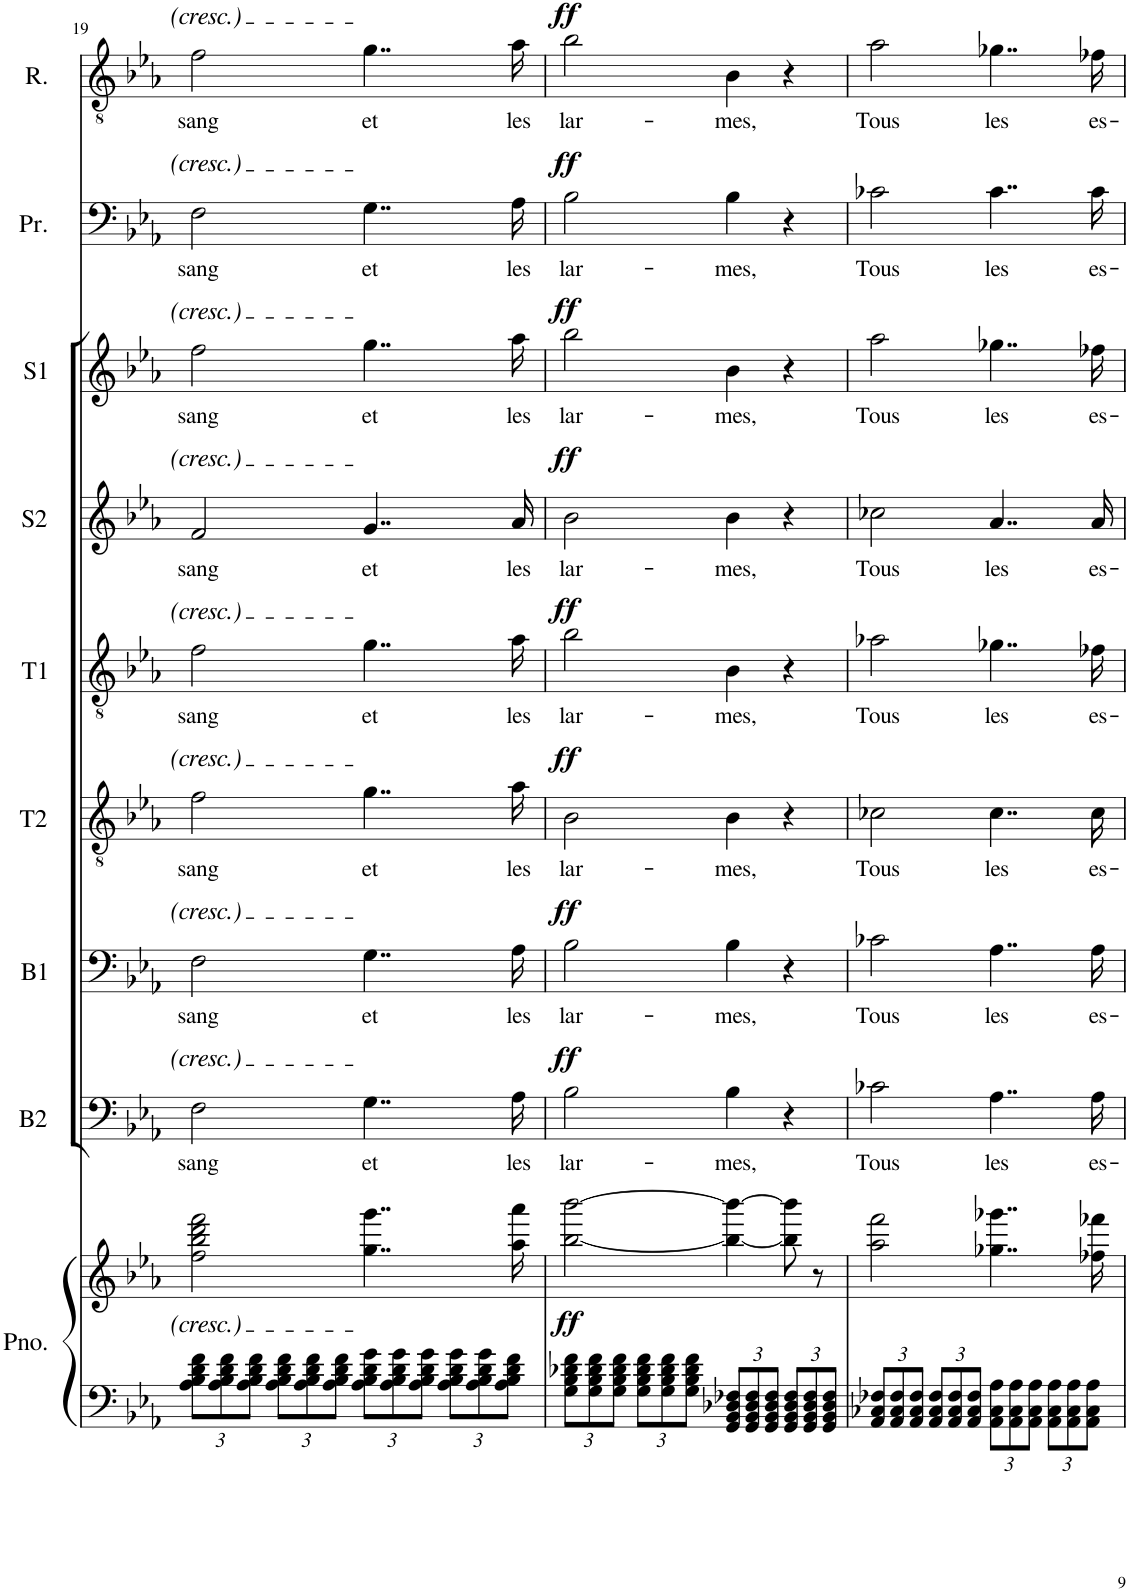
**kern	**kern	**dynam	**kern	**text	**dynam	**kern	**text	**dynam	**kern	**text	**dynam	**kern	**text	**dynam	**kern	**text	**dynam	**kern	**text	**dynam	**kern	**text	**dynam	**kern	**text	**dynam
*part9	*part9	*part9	*part8	*part8	*part8	*part7	*part7	*part7	*part6	*part6	*part6	*part5	*part5	*part5	*part4	*part4	*part4	*part3	*part3	*part3	*part2	*part2	*part2	*part1	*part1	*part1
*staff10	*staff9	*staff9/10	*staff8	*staff8	*staff8	*staff7	*staff7	*staff7	*staff6	*staff6	*staff6	*staff5	*staff5	*staff5	*staff4	*staff4	*staff4	*staff3	*staff3	*staff3	*staff2	*staff2	*staff2	*staff1	*staff1	*staff1
*I"Piano	*	*	*I"Basse 2	*	*	*I"Basse 1	*	*	*I"Tenor 2	*	*	*I"Tenor 1	*	*	*I"Soprano 2	*	*	*I"Soprano 1	*	*	*I"Prince	*	*	*I"Roméo	*	*
*I'Pno.	*	*	*I'B2	*	*	*I'B1	*	*	*I'T2	*	*	*I'T1	*	*	*I'S2	*	*	*I'S1	*	*	*I'Pr.	*	*	*I'R.	*	*
!!LO:PB:g=z
*clefF4	*clefG2	*	*clefF4	*	*	*clefF4	*	*	*clefGv2	*	*	*clefGv2	*	*	*clefG2	*	*	*clefG2	*	*	*clefF4	*	*	*clefGv2	*	*
*k[b-e-a-]	*k[b-e-a-]	*	*k[b-e-a-]	*	*	*k[b-e-a-]	*	*	*k[b-e-a-]	*	*	*k[b-e-a-]	*	*	*k[b-e-a-]	*	*	*k[b-e-a-]	*	*	*k[b-e-a-]	*	*	*k[b-e-a-]	*	*
*M4/4	*M4/4	*	*M4/4	*	*	*M4/4	*	*	*M4/4	*	*	*M4/4	*	*	*M4/4	*	*	*M4/4	*	*	*M4/4	*	*	*M4/4	*	*
*Xbrackettup	*	*	*	*	*	*	*	*	*	*	*	*	*	*	*	*	*	*	*	*	*	*	*	*	*	*
=19	=19	=19	=19	=19	=19	=19	=19	=19	=19	=19	=19	=19	=19	=19	=19	=19	=19	=19	=19	=19	=19	=19	=19	=19	=19	=19
!	!	!	!	!LO:LY:b	!	!	!LO:LY:b	!	!	!LO:LY:b	!	!	!LO:LY:b	!	!	!LO:LY:b	!	!	!LO:LY:b	!	!	!LO:LY:b	!	!	!LO:LY:b	!
12A-\ 12B-\ 12d\ 12f\L	2ff\ 2bb-\ 2ddd\ 2fff\	.	2F\	sang	.	2F\	sang	.	2f\	sang	.	2f\	sang	.	2f/	sang	.	2ff\	sang	.	2F\	sang	.	2f\	sang	.
12A-\ 12B-\ 12d\ 12f\	.	.	.	.	.	.	.	.	.	.	.	.	.	.	.	.	.	.	.	.	.	.	.	.	.	.
12A-\ 12B-\ 12d\ 12f\J	.	.	.	.	.	.	.	.	.	.	.	.	.	.	.	.	.	.	.	.	.	.	.	.	.	.
12A-\ 12B-\ 12d\ 12f\L	.	.	.	.	.	.	.	.	.	.	.	.	.	.	.	.	.	.	.	.	.	.	.	.	.	.
12A-\ 12B-\ 12d\ 12f\	.	.	.	.	.	.	.	.	.	.	.	.	.	.	.	.	.	.	.	.	.	.	.	.	.	.
12A-\ 12B-\ 12d\ 12f\J	.	.	.	.	.	.	.	.	.	.	.	.	.	.	.	.	.	.	.	.	.	.	.	.	.	.
!	!	!	!	!LO:LY:b	!	!	!LO:LY:b	!	!	!LO:LY:b	!	!	!LO:LY:b	!	!	!LO:LY:b	!	!	!LO:LY:b	!	!	!LO:LY:b	!	!	!LO:LY:b	!
12A-\ 12B-\ 12d\ 12g\L	4..gg\ 4..ggg\	.	4..G\	et	.	4..G\	et	.	4..g\	et	.	4..g\	et	.	4..g/	et	.	4..gg\	et	.	4..G\	et	.	4..g\	et	.
12A-\ 12B-\ 12d\ 12g\	.	.	.	.	.	.	.	.	.	.	.	.	.	.	.	.	.	.	.	.	.	.	.	.	.	.
12A-\ 12B-\ 12d\ 12g\J	.	.	.	.	.	.	.	.	.	.	.	.	.	.	.	.	.	.	.	.	.	.	.	.	.	.
12A-\ 12B-\ 12d\ 12g\L	.	.	.	.	.	.	.	.	.	.	.	.	.	.	.	.	.	.	.	.	.	.	.	.	.	.
12A-\ 12B-\ 12d\ 12g\	.	.	.	.	.	.	.	.	.	.	.	.	.	.	.	.	.	.	.	.	.	.	.	.	.	.
12A-\ 12B-\ 12d\ 12f\J	.	.	.	.	.	.	.	.	.	.	.	.	.	.	.	.	.	.	.	.	.	.	.	.	.	.
!	!	!	!	!LO:LY:b	!	!	!LO:LY:b	!	!	!LO:LY:b	!	!	!LO:LY:b	!	!	!LO:LY:b	!	!	!LO:LY:b	!	!	!LO:LY:b	!	!	!LO:LY:b	!
.	16aa-\ 16aaa-\	.	16A-\	les	.	16A-\	les	.	16a-\	les	.	16a-\	les	.	16a-/	les	.	16aa-\	les	.	16A-\	les	.	16a-\	les	.
=20	=20	=20	=20	=20	=20	=20	=20	=20	=20	=20	=20	=20	=20	=20	=20	=20	=20	=20	=20	=20	=20	=20	=20	=20	=20	=20
!	!	!LO:DY:b	!	!LO:LY:b	!LO:DY:a	!	!LO:LY:b	!LO:DY:a	!	!LO:LY:b	!LO:DY:a	!	!LO:LY:b	!LO:DY:a	!	!LO:LY:b	!LO:DY:a	!	!LO:LY:b	!LO:DY:a	!	!LO:LY:b	!LO:DY:a	!	!LO:LY:b	!LO:DY:a
12G\ 12B-\ 12d-X\ 12f\L	[2bb-\ [2bbb-\	ff	2B-\	lar-	ff	2B-\	lar-	ff	2B-\	lar-	ff	2b-\	lar-	ff	2b-\	lar-	ff	2bb-\	lar-	ff	2B-\	lar-	ff	2b-\	lar-	ff
12G\ 12B-\ 12d-\ 12f\	.	.	.	.	.	.	.	.	.	.	.	.	.	.	.	.	.	.	.	.	.	.	.	.	.	.
12G\ 12B-\ 12d-\ 12f\J	.	.	.	.	.	.	.	.	.	.	.	.	.	.	.	.	.	.	.	.	.	.	.	.	.	.
12G\ 12B-\ 12d-\ 12f\L	.	.	.	.	.	.	.	.	.	.	.	.	.	.	.	.	.	.	.	.	.	.	.	.	.	.
12G\ 12B-\ 12d-\ 12f\	.	.	.	.	.	.	.	.	.	.	.	.	.	.	.	.	.	.	.	.	.	.	.	.	.	.
12G\ 12B-\ 12d-\ 12f\J	.	.	.	.	.	.	.	.	.	.	.	.	.	.	.	.	.	.	.	.	.	.	.	.	.	.
!	!	!	!	!LO:LY:b	!	!	!LO:LY:b	!	!	!LO:LY:b	!	!	!LO:LY:b	!	!	!LO:LY:b	!	!	!LO:LY:b	!	!	!LO:LY:b	!	!	!LO:LY:b	!
12GG/ 12BB-/ 12D-X/ 12F-X/L	4bb-\_ 4bbb-\_	.	4B-\	-mes,	.	4B-\	-mes,	.	4B-\	-mes,	.	4B-\	-mes,	.	4b-\	-mes,	.	4b-\	-mes,	.	4B-\	-mes,	.	4B-\	-mes,	.
12GG/ 12BB-/ 12D-/ 12F-/	.	.	.	.	.	.	.	.	.	.	.	.	.	.	.	.	.	.	.	.	.	.	.	.	.	.
12GG/ 12BB-/ 12D-/ 12F-/J	.	.	.	.	.	.	.	.	.	.	.	.	.	.	.	.	.	.	.	.	.	.	.	.	.	.
12GG/ 12BB-/ 12D-/ 12F-/L	8bb-\] 8bbb-\]	.	4r	.	.	4r	.	.	4r	.	.	4r	.	.	4r	.	.	4r	.	.	4r	.	.	4r	.	.
12GG/ 12BB-/ 12D-/ 12F-/	.	.	.	.	.	.	.	.	.	.	.	.	.	.	.	.	.	.	.	.	.	.	.	.	.	.
.	8r	.	.	.	.	.	.	.	.	.	.	.	.	.	.	.	.	.	.	.	.	.	.	.	.	.
12GG/ 12BB-/ 12D-/ 12F-/J	.	.	.	.	.	.	.	.	.	.	.	.	.	.	.	.	.	.	.	.	.	.	.	.	.	.
=21	=21	=21	=21	=21	=21	=21	=21	=21	=21	=21	=21	=21	=21	=21	=21	=21	=21	=21	=21	=21	=21	=21	=21	=21	=21	=21
!	!	!	!	!LO:LY:b	!	!	!LO:LY:b	!	!	!LO:LY:b	!	!	!LO:LY:b	!	!	!LO:LY:b	!	!	!LO:LY:b	!	!	!LO:LY:b	!	!	!LO:LY:b	!
12AA-/ 12C-X/ 12F-X/L	2aa-\ 2fff\	.	2c-X\	Tous	.	2c-X\	Tous	.	2c-X\	Tous	.	2a-X\	Tous	.	2cc-X\	Tous	.	2aa-\	Tous	.	2c-X\	Tous	.	2a-\	Tous	.
12AA-/ 12C-/ 12F-/	.	.	.	.	.	.	.	.	.	.	.	.	.	.	.	.	.	.	.	.	.	.	.	.	.	.
12AA-/ 12C-/ 12F-/J	.	.	.	.	.	.	.	.	.	.	.	.	.	.	.	.	.	.	.	.	.	.	.	.	.	.
12AA-/ 12C-/ 12F-/L	.	.	.	.	.	.	.	.	.	.	.	.	.	.	.	.	.	.	.	.	.	.	.	.	.	.
12AA-/ 12C-/ 12F-/	.	.	.	.	.	.	.	.	.	.	.	.	.	.	.	.	.	.	.	.	.	.	.	.	.	.
12AA-/ 12C-/ 12F-/J	.	.	.	.	.	.	.	.	.	.	.	.	.	.	.	.	.	.	.	.	.	.	.	.	.	.
!	!	!	!	!LO:LY:b	!	!	!LO:LY:b	!	!	!LO:LY:b	!	!	!LO:LY:b	!	!	!LO:LY:b	!	!	!LO:LY:b	!	!	!LO:LY:b	!	!	!LO:LY:b	!
12AA-\ 12C-\ 12A-\L	4..gg-X\ 4..ggg-X\	.	4..A-\	les	.	4..A-\	les	.	4..c-\	les	.	4..g-X\	les	.	4..a-/	les	.	4..gg-X\	les	.	4..c-\	les	.	4..g-X\	les	.
12AA-\ 12C-\ 12A-\	.	.	.	.	.	.	.	.	.	.	.	.	.	.	.	.	.	.	.	.	.	.	.	.	.	.
12AA-\ 12C-\ 12A-\J	.	.	.	.	.	.	.	.	.	.	.	.	.	.	.	.	.	.	.	.	.	.	.	.	.	.
12AA-\ 12C-\ 12A-\L	.	.	.	.	.	.	.	.	.	.	.	.	.	.	.	.	.	.	.	.	.	.	.	.	.	.
12AA-\ 12C-\ 12A-\	.	.	.	.	.	.	.	.	.	.	.	.	.	.	.	.	.	.	.	.	.	.	.	.	.	.
12AA-\ 12C-\ 12A-\J	.	.	.	.	.	.	.	.	.	.	.	.	.	.	.	.	.	.	.	.	.	.	.	.	.	.
!	!	!	!	!LO:LY:b	!	!	!LO:LY:b	!	!	!LO:LY:b	!	!	!LO:LY:b	!	!	!LO:LY:b	!	!	!LO:LY:b	!	!	!LO:LY:b	!	!	!LO:LY:b	!
.	16ff-X\ 16fff-X\	.	16A-\	es-	.	16A-\	es-	.	16c-\	es-	.	16f-X\	es-	.	16a-/	es-	.	16ff-X\	es-	.	16c-\	es-	.	16f-X\	es-	.
=	=	=	=	=	=	=	=	=	=	=	=	=	=	=	=	=	=	=	=	=	=	=	=	=	=	=
*-	*-	*-	*-	*-	*-	*-	*-	*-	*-	*-	*-	*-	*-	*-	*-	*-	*-	*-	*-	*-	*-	*-	*-	*-	*-	*-
